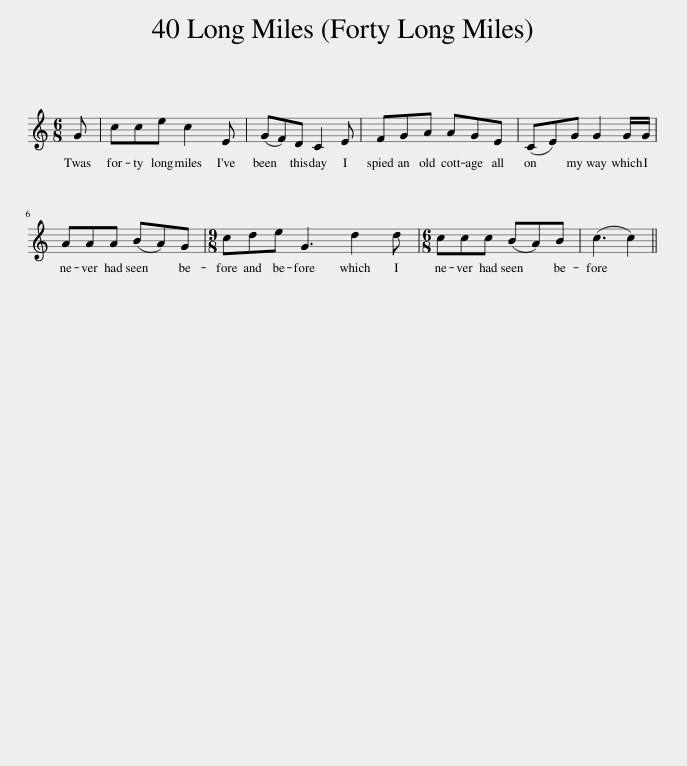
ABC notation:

X:1
L:1/8
M:6/8
I:linebreak $
K:C
V:1 treble
V:1
 G | cce c2 E | (GF)D C2 E | FGA AGE | (CE)G G2 G/G/ |$ %5
 AAA (BA)G |[M:9/8] cde G3 d2 d |[M:6/8] ccc (BA)B | (c3 c2) || %9
